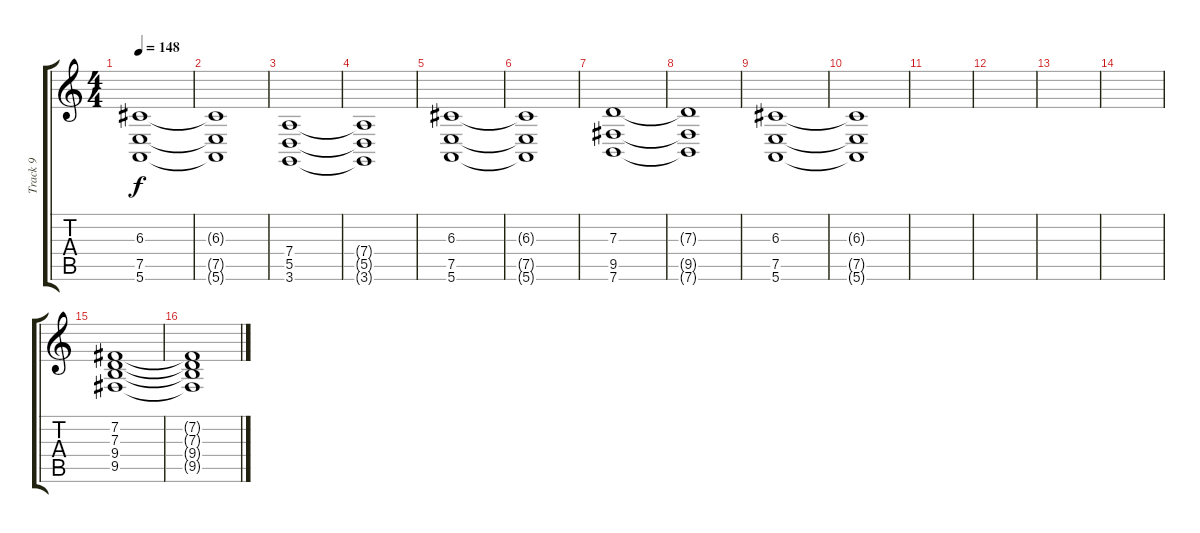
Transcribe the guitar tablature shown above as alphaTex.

\track ("Track 9" "Track 9") {instrument pad8sweep}
\staff {score tabs}
\tuning (E4 B3 G3 D3 A2 E2) {hide}
\ts (4 4)
\tempo 148
\clef g2
\ks c
(6.3 7.5 5.6).1{dy f} |
(6.3{t} 7.5{t} 5.6{t}).1 |
(7.4 5.5 3.6).1 |
(7.4{t} 5.5{t} 3.6{t}).1 |
(6.3 7.5 5.6).1 |
(6.3{t} 7.5{t} 5.6{t}).1 |
(7.3 9.5 7.6).1 |
(7.3{t} 9.5{t} 7.6{t}).1 |
(6.3 7.5 5.6).1 |
(6.3{t} 7.5{t} 5.6{t}).1 |
|
|
|
|
(7.2 7.3 9.4 9.5).1{instrument electricgrandpiano} |
(7.2{t} 7.3{t} 9.4{t} 9.5{t}).1
